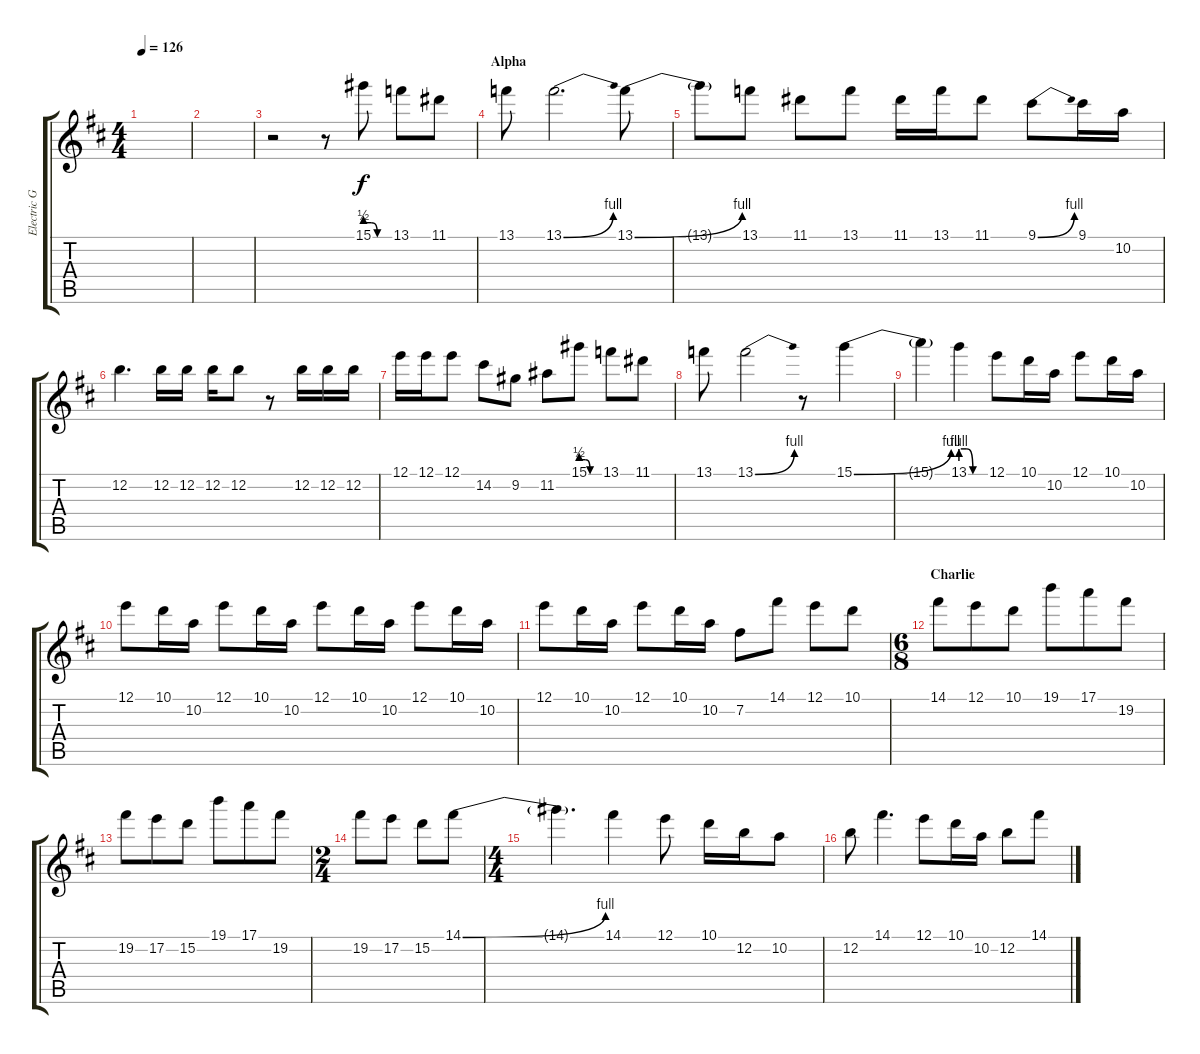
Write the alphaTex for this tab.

\track ("Electric Guitar" "Electric G") {instrument overdrivenguitar}
\staff {score tabs}
\tuning (E4 B3 G3 D3 A2 E2) {hide}
\ts (4 4)
\tempo 126
\clef g2
\ks bminor
|
|
r.2 r.8 15.1{be (custom 0 2 15 2 30 0 60 0)}.8 13.1.8 11.1.8 |
\section ("" "Alpha")
13.1.8 13.1{be (bend 0 0 60 4)}.2{d} 13.1{be (bend 0 0 60 4)}.8 |
13.1{t}.8 13.1.8 11.1.8 13.1.8 11.1.16 13.1.16 11.1.8 9.1{be (bend 0 0 60 4)}.8 9.1.16 10.2.16 |
12.2.4{d} 12.2.16 12.2.16 12.2.16 12.2.8 r.8 12.2.16 12.2.16 12.2.16 |
12.1.16 12.1.16 12.1.8 14.2.8 9.2.8 11.2.8 15.1{be (custom 0 2 15 2 30 0 60 0)}.8 13.1.8 11.1.8 |
13.1.8 13.1{be (bend 0 0 60 4)}.2 r.8 15.1{be (bend 0 0 60 4)}.4 |
15.1{t}.4 13.1{be (custom 0 4 15 4 30 0 60 0)}.4 12.1.8 10.1.16 10.2.16 12.1.8 10.1.16 10.2.16 |
12.1.8 10.1.16 10.2.16 12.1.8 10.1.16 10.2.16 12.1.8 10.1.16 10.2.16 12.1.8 10.1.16 10.2.16 |
12.1.8 10.1.16 10.2.16 12.1.8 10.1.16 10.2.16 7.2.8 14.1.8 12.1.8 10.1.8 |
\ts (6 8)
\section ("" "Charlie")
14.1.8 12.1.8 10.1.8 19.1.8 17.1.8 19.2.8 |
19.2.8 17.2.8 15.2.8 19.1.8 17.1.8 19.2.8 |
\ts (2 4)
19.2.8 17.2.8 15.2.8 14.1{be (bend 0 0 60 4)}.8 |
\ts (4 4)
14.1{t}.4{d} 14.1.4 12.1.8 10.1.16 12.2.16 10.2.8 |
12.2.8 14.1.4{d} 12.1.8 10.1.16 10.2.16 12.2.8 14.1.8
